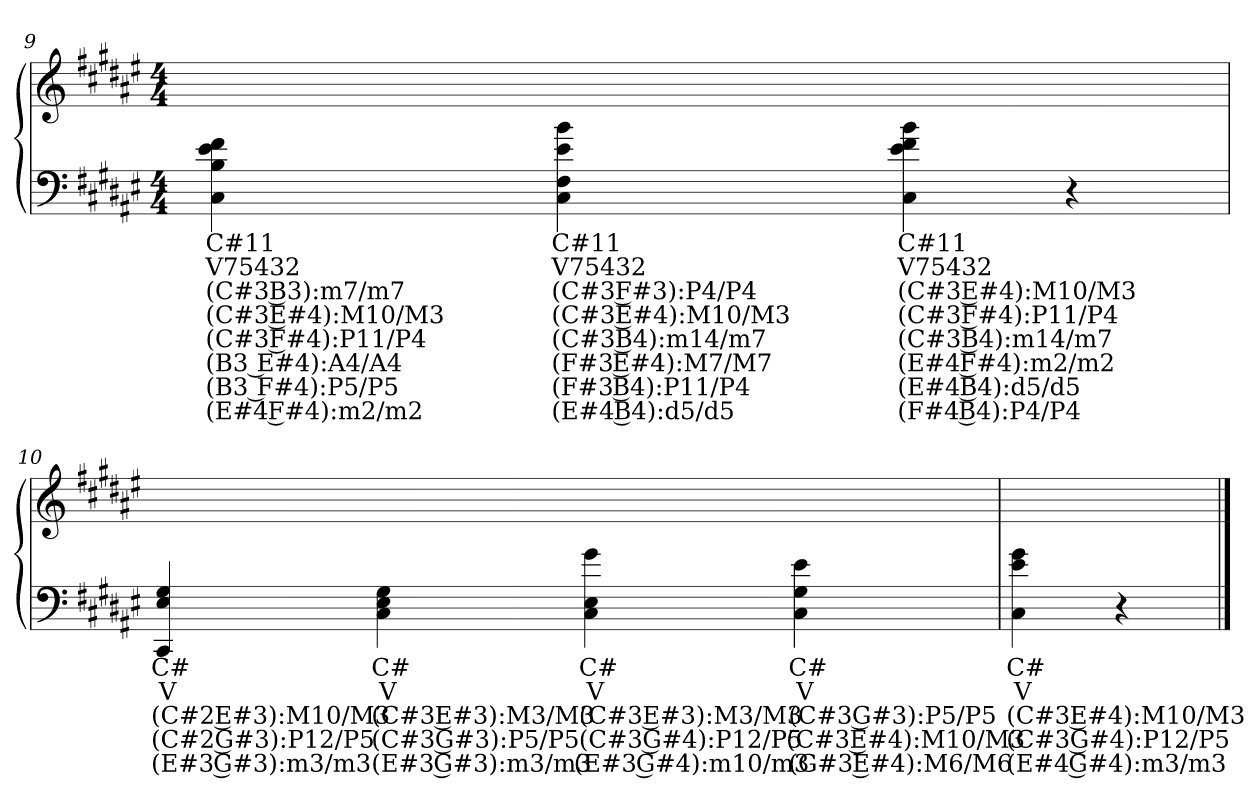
**kern	**text	**text	**text	**text	**text	**text	**text	**text	**kern
*part2	*part2	*part2	*part2	*part2	*part2	*part2	*part2	*part2	*part1
*staff2	*staff2	*staff2	*staff2	*staff2	*staff2	*staff2	*staff2	*staff2	*staff1
*clefF4	*	*	*	*	*	*	*	*	*clefG2
*k[f#c#g#d#a#e#]	*	*	*	*	*	*	*	*	*k[f#c#g#d#a#e#]
*F#:	*	*	*	*	*	*	*	*	*F#:
*M4/4	*	*	*	*	*	*	*	*	*M4/4
=9	=9	=9	=9	=9	=9	=9	=9	=9	=9
4C# 4B 4e# 4f#	C#11	V75432	(C#3 B3):m7/m7	(C#3 E#4):M10/M3	(C#3 F#4):P11/P4	(B3 E#4):A4/A4	(B3 F#4):P5/P5	(E#4 F#4):m2/m2	1ryy
4C# 4F# 4e# 4b	C#11	V75432	(C#3 F#3):P4/P4	(C#3 E#4):M10/M3	(C#3 B4):m14/m7	(F#3 E#4):M7/M7	(F#3 B4):P11/P4	(E#4 B4):d5/d5	.
4C# 4e# 4f# 4b	C#11	V75432	(C#3 E#4):M10/M3	(C#3 F#4):P11/P4	(C#3 B4):m14/m7	(E#4 F#4):m2/m2	(E#4 B4):d5/d5	(F#4 B4):P4/P4	.
4r	.	.	.	.	.	.	.	.	.
=10	=10	=10	=10	=10	=10	=10	=10	=10	=10
4CC# 4E# 4G#	C#	V	(C#2 E#3):M10/M3	(C#2 G#3):P12/P5	(E#3 G#3):m3/m3	.	.	.	1ryy
4C# 4E# 4G#	C#	V	(C#3 E#3):M3/M3	(C#3 G#3):P5/P5	(E#3 G#3):m3/m3	.	.	.	.
4C# 4E# 4g#	C#	V	(C#3 E#3):M3/M3	(C#3 G#4):P12/P5	(E#3 G#4):m10/m3	.	.	.	.
4C# 4G# 4e#	C#	V	(C#3 G#3):P5/P5	(C#3 E#4):M10/M3	(G#3 E#4):M6/M6	.	.	.	.
=11	=11	=11	=11	=11	=11	=11	=11	=11	=11
4C# 4e# 4g#	C#	V	(C#3 E#4):M10/M3	(C#3 G#4):P12/P5	(E#4 G#4):m3/m3	.	.	.	2ryy
4r	.	.	.	.	.	.	.	.	.
==	==	==	==	==	==	==	==	==	==
*-	*-	*-	*-	*-	*-	*-	*-	*-	*-
